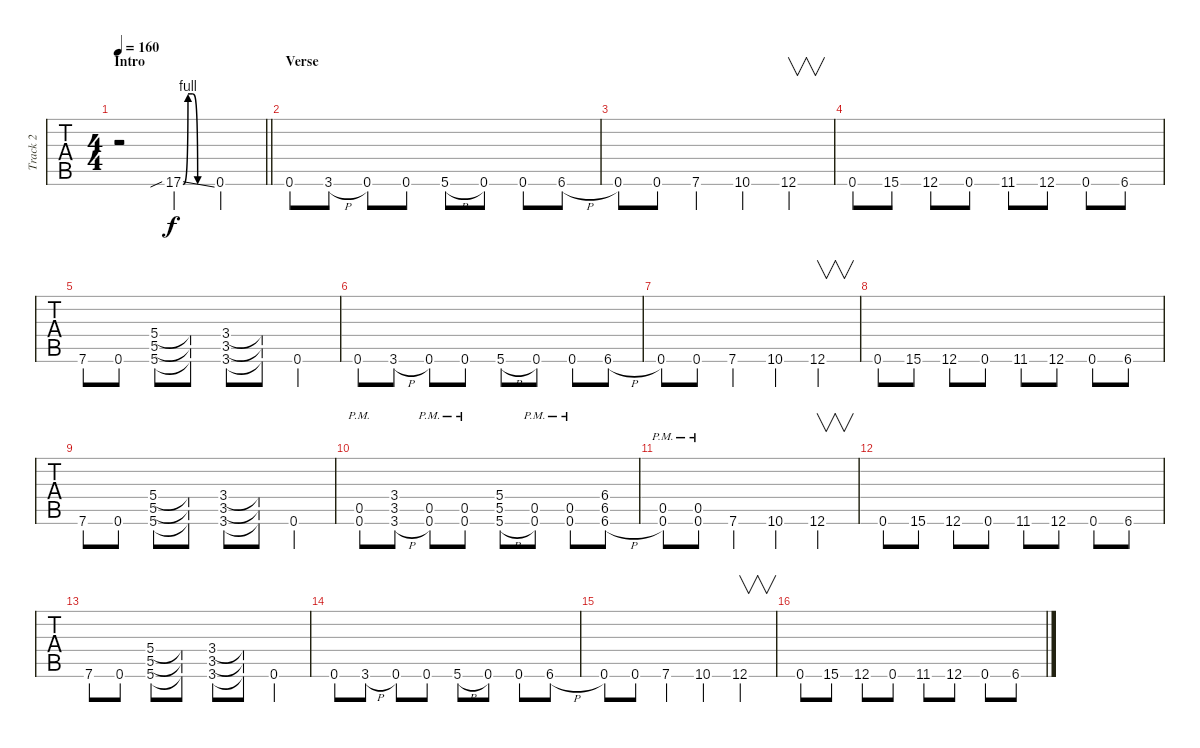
\track ("Track 2" "Track 2") {instrument distortionguitar}
\staff {tabs}
\tuning (E4 B3 G3 D3 A2 D2) {hide}
\ts (4 4)
\section ("" "Intro")
\tempo 160
\clef g2
\barLineRight lightlight
\ks c
r.2{dy f instrument distortionguitar} 17.6{be (custom 0 0 10 4 20 4 30 0 60 0) sib ss}.4 0.6.4 |
\section ("" "Verse")
0.6.8 3.6{h}.8 0.6.8 0.6.8 5.6{h}.8 0.6.8 0.6.8 6.6{h}.8 |
0.6.8 0.6.8 7.6.4 10.6.4 12.6.4{v} |
0.6.8 15.6.8 12.6.8 0.6.8 11.6.8 12.6.8 0.6.8 6.6.8 |
7.6.8 0.6.8 (5.4 5.5 5.6).8 (5.4{t} 5.5{t} 5.6{t}).8 (3.4 3.5 3.6).8 (3.4{t} 3.5{t} 3.6{t}).8 0.6.4 |
0.6.8 3.6{h}.8 0.6.8 0.6.8 5.6{h}.8 0.6.8 0.6.8 6.6{h}.8 |
0.6.8 0.6.8 7.6.4 10.6.4 12.6.4{v} |
0.6.8 15.6.8 12.6.8 0.6.8 11.6.8 12.6.8 0.6.8 6.6.8 |
7.6.8 0.6.8 (5.4 5.5 5.6).8 (5.4{t} 5.5{t} 5.6{t}).8 (3.4 3.5 3.6).8 (3.4{t} 3.5{t} 3.6{t}).8 0.6.4 |
(0.5{pm} 0.6{pm}).8 (3.4 3.5 3.6{h}).8 (0.5{pm} 0.6{pm}).8 (0.5{pm} 0.6{pm}).8 (5.4 5.5 5.6{h}).8 (0.5{pm} 0.6{pm}).8 (0.5{pm} 0.6{pm}).8 (6.4 6.5 6.6{h}).8 |
(0.5{pm} 0.6{pm}).8 (0.5{pm} 0.6{pm}).8 7.6.4 10.6.4 12.6.4{v} |
0.6.8 15.6.8 12.6.8 0.6.8 11.6.8 12.6.8 0.6.8 6.6.8 |
7.6.8 0.6.8 (5.4 5.5 5.6).8 (5.4{t} 5.5{t} 5.6{t}).8 (3.4 3.5 3.6).8 (3.4{t} 3.5{t} 3.6{t}).8 0.6.4 |
0.6.8 3.6{h}.8 0.6.8 0.6.8 5.6{h}.8 0.6.8 0.6.8 6.6{h}.8 |
0.6.8 0.6.8 7.6.4 10.6.4 12.6.4{v} |
0.6.8 15.6.8 12.6.8 0.6.8 11.6.8 12.6.8 0.6.8 6.6.8
